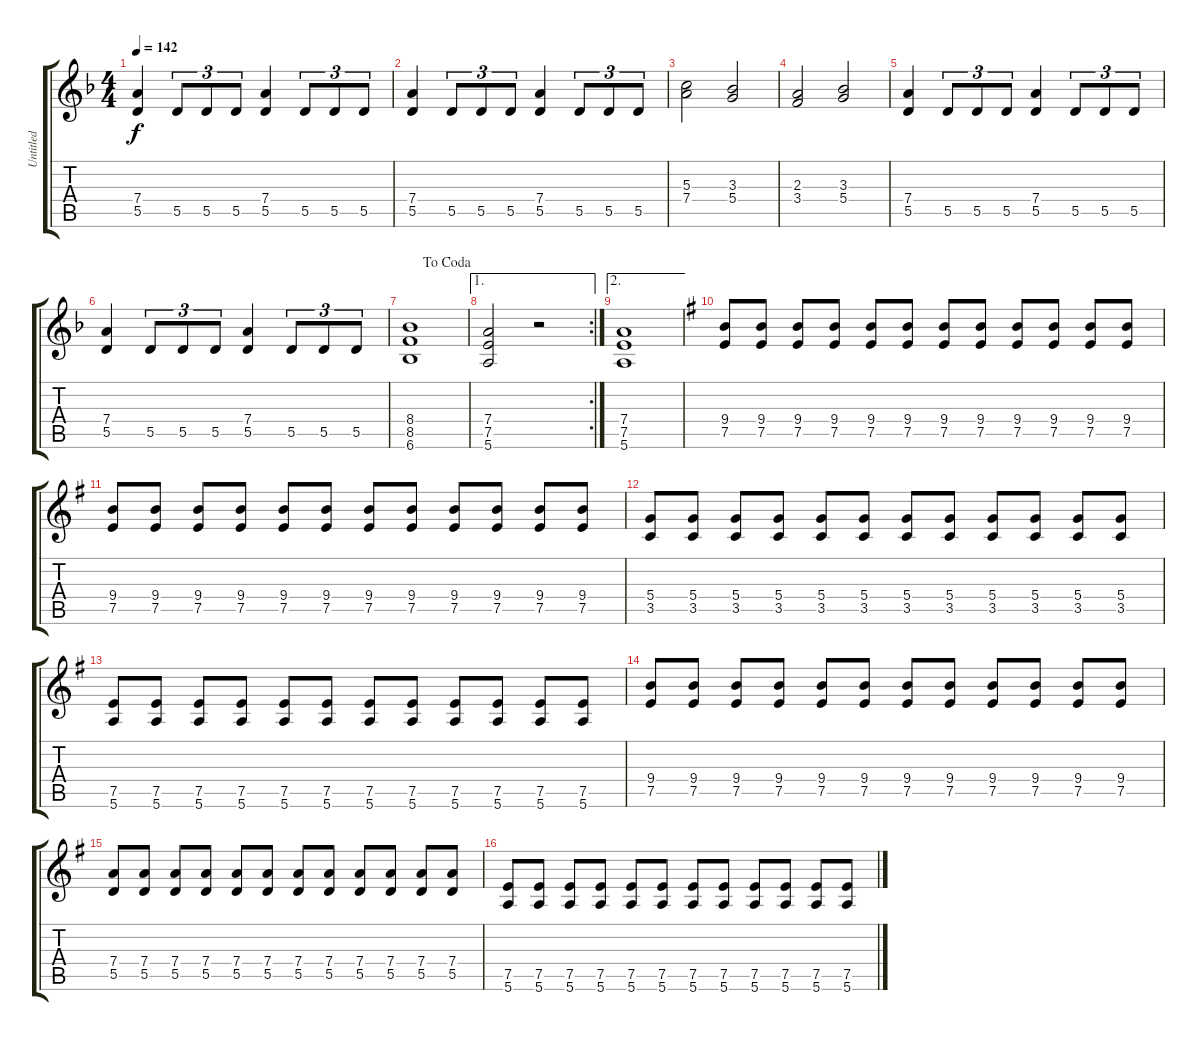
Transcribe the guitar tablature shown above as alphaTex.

\track ("Untitled" "Untitled") {instrument distortionguitar}
\staff {score tabs}
\tuning (E4 B3 G3 D3 A2 E2) {hide}
\ts (4 4)
\tempo 142
\clef g2
\ks f
(7.4 5.5).4{dy f} 5.5.8{tu (3 2)} 5.5.8{tu (3 2)} 5.5.8{tu (3 2)} (7.4 5.5).4 5.5.8{tu (3 2)} 5.5.8{tu (3 2)} 5.5.8{tu (3 2)} |
(7.4 5.5).4 5.5.8{tu (3 2)} 5.5.8{tu (3 2)} 5.5.8{tu (3 2)} (7.4 5.5).4 5.5.8{tu (3 2)} 5.5.8{tu (3 2)} 5.5.8{tu (3 2)} |
(5.3 7.4).2 (3.3 5.4).2 |
(2.3 3.4).2 (3.3 5.4).2 |
(7.4 5.5).4 5.5.8{tu (3 2)} 5.5.8{tu (3 2)} 5.5.8{tu (3 2)} (7.4 5.5).4 5.5.8{tu (3 2)} 5.5.8{tu (3 2)} 5.5.8{tu (3 2)} |
(7.4 5.5).4 5.5.8{tu (3 2)} 5.5.8{tu (3 2)} 5.5.8{tu (3 2)} (7.4 5.5).4 5.5.8{tu (3 2)} 5.5.8{tu (3 2)} 5.5.8{tu (3 2)} |
\jump dacoda
(8.4 8.5 6.6).1 |
\ae 1
\rc 2
(7.4 7.5 5.6).2 r.2 |
\ae 2
(7.4 7.5 5.6).1 |
\ks g
(9.4 7.5).8 (9.4 7.5).8 (9.4 7.5).8 (9.4 7.5).8 (9.4 7.5).8 (9.4 7.5).8 (9.4 7.5).8 (9.4 7.5).8 (9.4 7.5).8 (9.4 7.5).8 (9.4 7.5).8 (9.4 7.5).8 |
(9.4 7.5).8 (9.4 7.5).8 (9.4 7.5).8 (9.4 7.5).8 (9.4 7.5).8 (9.4 7.5).8 (9.4 7.5).8 (9.4 7.5).8 (9.4 7.5).8 (9.4 7.5).8 (9.4 7.5).8 (9.4 7.5).8 |
(5.4 3.5).8 (5.4 3.5).8 (5.4 3.5).8 (5.4 3.5).8 (5.4 3.5).8 (5.4 3.5).8 (5.4 3.5).8 (5.4 3.5).8 (5.4 3.5).8 (5.4 3.5).8 (5.4 3.5).8 (5.4 3.5).8 |
(7.5 5.6).8 (7.5 5.6).8 (7.5 5.6).8 (7.5 5.6).8 (7.5 5.6).8 (7.5 5.6).8 (7.5 5.6).8 (7.5 5.6).8 (7.5 5.6).8 (7.5 5.6).8 (7.5 5.6).8 (7.5 5.6).8 |
(9.4 7.5).8 (9.4 7.5).8 (9.4 7.5).8 (9.4 7.5).8 (9.4 7.5).8 (9.4 7.5).8 (9.4 7.5).8 (9.4 7.5).8 (9.4 7.5).8 (9.4 7.5).8 (9.4 7.5).8 (9.4 7.5).8 |
(7.4 5.5).8 (7.4 5.5).8 (7.4 5.5).8 (7.4 5.5).8 (7.4 5.5).8 (7.4 5.5).8 (7.4 5.5).8 (7.4 5.5).8 (7.4 5.5).8 (7.4 5.5).8 (7.4 5.5).8 (7.4 5.5).8 |
(7.5 5.6).8 (7.5 5.6).8 (7.5 5.6).8 (7.5 5.6).8 (7.5 5.6).8 (7.5 5.6).8 (7.5 5.6).8 (7.5 5.6).8 (7.5 5.6).8 (7.5 5.6).8 (7.5 5.6).8 (7.5 5.6).8
